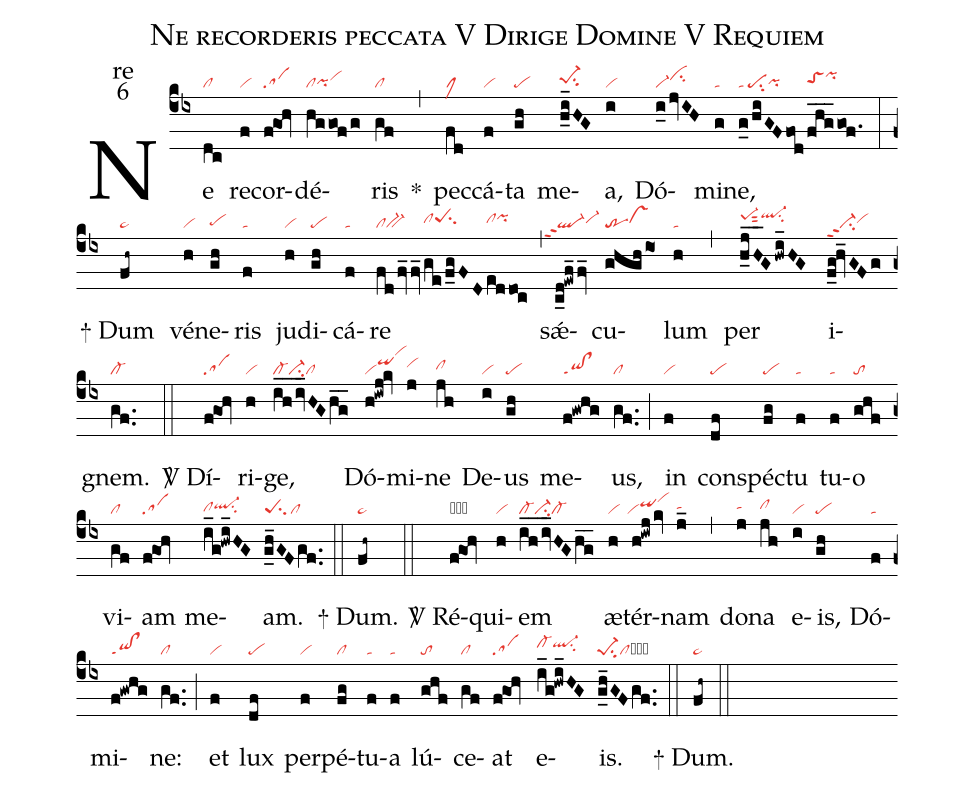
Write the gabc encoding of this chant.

name:Ne recorderis peccata V Dirige Domine V Requiem;
office-part:re;
mode:6;
nabc-lines:1;
%%
(cb4) Ne(dc|cl) re(f|vi)cor(f@goh|sa)dé(hg/gof/g|clpihgvihi)ris(gf|cl) <sp>*</sp>(,) pec(fd|clM)cá(f|vi)ta(gh|pe) me(h_i_HG|pe-1hhsu2)a,(i|vi) Dó(i_0jvIH|vi-cihi)mi(g|ta)ne,(g_0/hiGFfod/|ta/pesu2pihg|f_h_g_/gof.|toShhpihj) (:)

<sp>+</sp> Dum(fh~|ta>) vé(h|vi)ne(gh|pehg)ris(f|ta) ju(h|vi)di(gh|pe)cá(f|ta)re(fd/fv_fv_|clbv-|ge/f_gFD|clhhpeShhsu2|ed/doc|clhhpihi) (,) sǽ(c_d!ewf_2fv_|```ql-ppt2vi-hh)cu(ghgh/io1|trvshh)lum(h|ta) (,)
per(h_j_H_G/hwi_HG|pe-1hisut2ql-hjsu2) i(f_g!hv_GFg|vi-ppt2su2vihh)gnem.(gf..|cl-) (::)

<sp>V/</sp> Dí(f@goh|sa)ri(h|vi)ge,(i_h_iv_HGh_g_|cl-ci-cl)
Dó(h!iwj!kv|viqihjvihn)mi(j|vihi)ne(jh|clhh) De(i|vi)us(gh|pe) me(f!gwhg|qi!clppt1)us,(gf..|cl) (;) in(f|vi) con(df|pe)spéc(fg|pe)tu(f|ta) tu(f|ta)o(ghf|to) vi(gf|cl)am(f@goh|sa) me(i_g!hwi_HG|clhgql-hhsu2)am.(g_h_GFgf..|peSsu2cl) (::)

<sp>+</sp> Dum.(fh~|ta>) (::)

<sp>V/</sp> Ré(f@goh|obsa)qui(h|vi)em(i_h_iv_HGhg__|cl-ci-cl-) æ(h|vi)tér(h!iwj/kv|`viqihivihk)nam(j_|tahh) (,) do(j|tahh)na(jh|clhh) e(i|vi)is,(gh|pe) Dó(f|ta)mi(f!gwhg|qi!clppt1)ne:(gf..|cl) (;)
et(f|vi) lux(df|pe) per(f|vi)pé(fg|cl)tu(f|ta)a(f|ta) lú(ghf|to)ce(gf|cl)at(f@goh|sa) e(i_g!hwi_HG|cl-hiql-hisu2)is.(g_h_GFgf..|pe-1su2clcb) (::)

<sp>+</sp> Dum.(fh~|ta>) (::)
